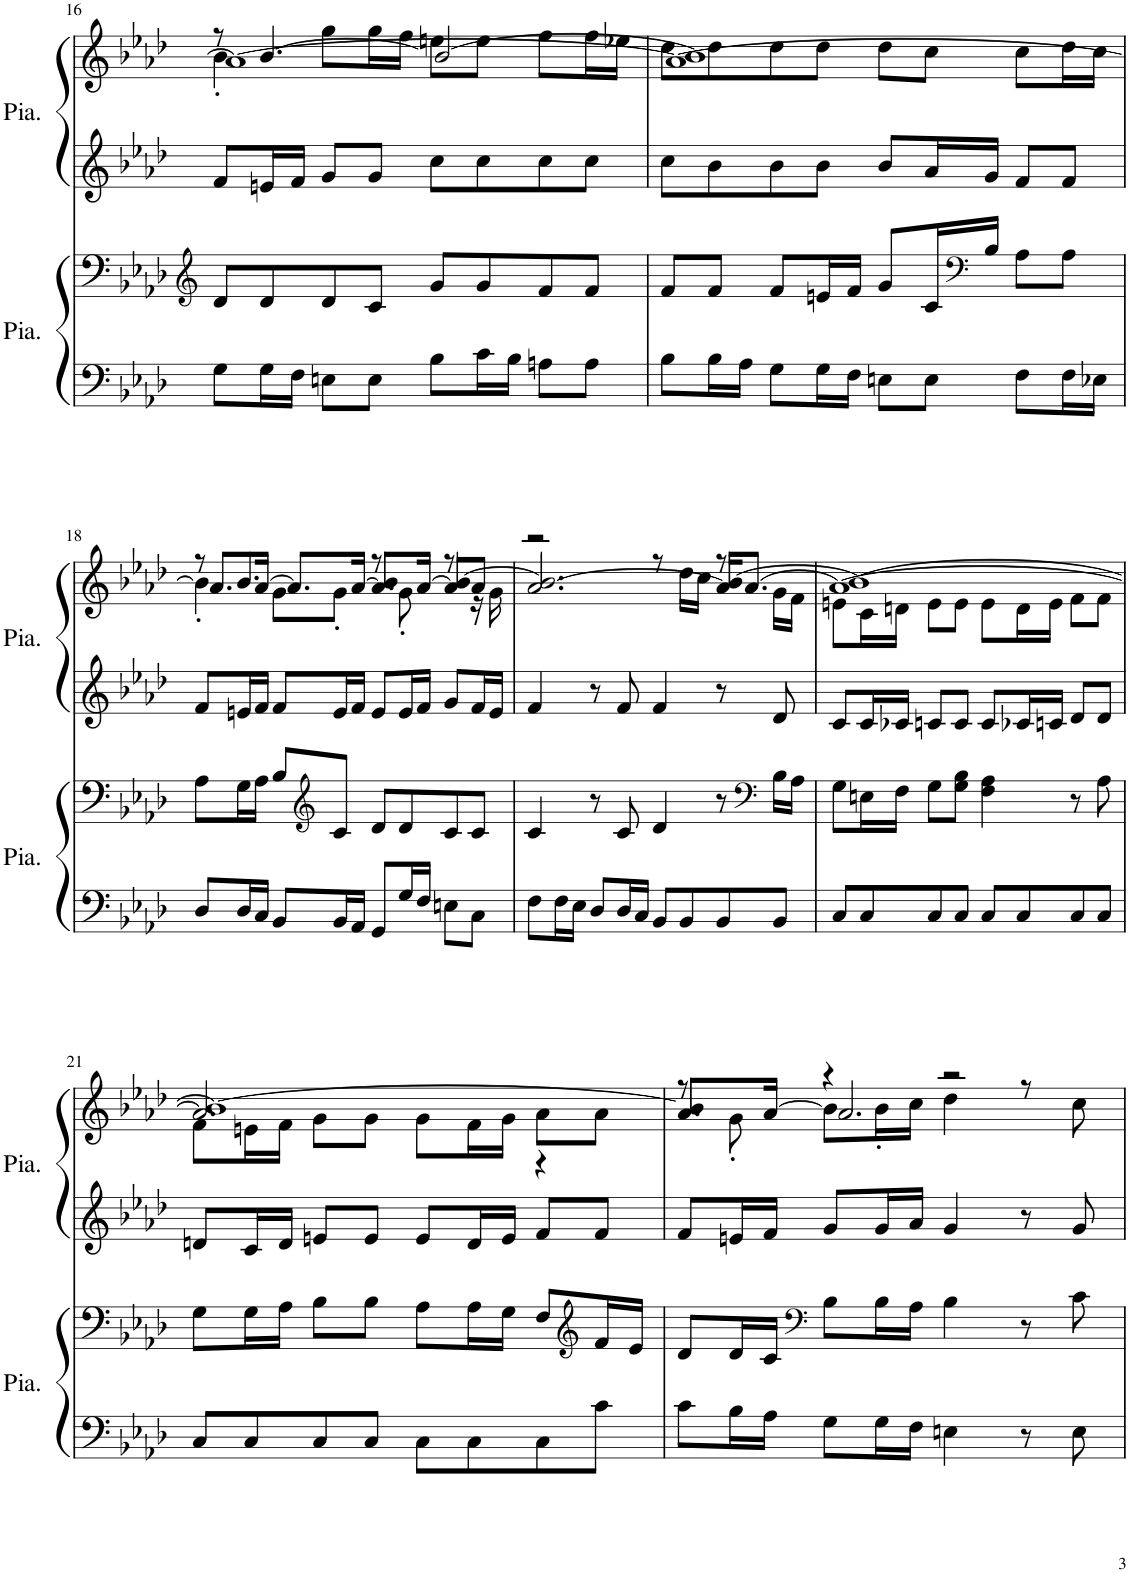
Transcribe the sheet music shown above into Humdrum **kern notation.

**kern	**kern	**kern	**kern
*part2	*part2	*part1	*part1
*staff4	*staff3	*staff2	*staff1
*I"Piano	*	*I"Piano	*
*I'Pia.	*	*I'Pia.	*
!!LO:PB:g=z
*clefF4	*clefG2	*clefG2	*clefG2
*k[b-e-a-d-]	*k[b-e-a-d-]	*k[b-e-a-d-]	*k[b-e-a-d-]
*M4/4	*M4/4	*M4/4	*M4/4
=16	=16	=16	=16
*	*	*	*^
*	*	*	*	*^
8G\L	8d-/L	8f/L	8r	4b-'\	1a-_
16G\L	8d-/	16en/L	[4.b-/	.	.
16F\JJ	.	16f/JJ	.	.	.
8En\L	8d-/	8g/L	.	8gg\L	.
8E\J	8c/J	8g/J	.	16gg\L	.
.	.	.	.	16ff\JJ	.
8B-\L	8g/L	8cc\L	2b-/_	8een\L	.
16c\L	8g/	8cc\	.	8ee\J	.
16B-\JJ	.	.	.	.	.
8An\L	8f/	8cc\	.	8ff\L	.
8A\J	8f/J	8cc\J	.	16ff\L	.
.	.	.	.	16ee-X\JJ	.
=17	=17	=17	=17	=17	=17
8B-\L	8f/L	8cc\L	1b-]	8dd-\L	1a-_
16B-\L	8f/J	8b-\	.	8dd-\	.
16A-\JJ	.	.	.	.	.
8G\L	8f/L	8b-\	.	8dd-\	.
16G\L	16en/L	8b-\J	.	8dd-\J	.
16F\JJ	16f/JJ	.	.	.	.
8En\L	8g/L	8b-/L	.	8dd-\L	.
8E\J	16c/L	16a-/L	.	8cc\J	.
*	*clefF4	*	*	*	*
.	16B-/JJ	16g/JJ	.	.	.
8F\L	8A-\L	8f/L	.	8cc\L	.
16F\L	8A-\J	8f/J	.	16dd-\L	.
16E-X\JJ	.	.	.	16cc\JJ	.
!!LO:LB:g=z	!!	!!
=18	=18	=18	=18	=18	=18
8D-/L	8A-\L	8f/L	8r	4b-'\	8.a-/L]
16D-/L	16G\L	16en/L	4.b-/	.	.
16C/JJ	16A-\JJ	16f/JJ	.	.	[16a-/Jk
8BB-/L	8B-/L	8f/L	.	8g\L	8.a-/L]
*	*clefG2	*	*	*	*
16BB-/L	8c/J	16e/L	.	8g'\J	.
16AA-/JJ	.	16f/JJ	.	.	[16a-/Jk
8GG/L	8d-/L	8e/L	4b-/	8r	8.a-/L]
16G/L	8d-/	16e/L	.	8g'\	.
16F/JJ	.	16f/JJ	.	.	[16a-/Jk
8En\L	8c/	8g/L	[4b-/	8r	8a-/L]
8C\J	8c/J	16f/L	.	16r	8a-/J
.	.	16e/JJ	.	16g\	.
=19	=19	=19	=19	=19	=19
8F\L	4c/	4f/	2.b-/]	2r	[2.a-/
16F\L	.	.	.	.	.
16E-\JJ	.	.	.	.	.
8D-/L	8r	8r	.	.	.
16D-/L	8c/	8f/	.	.	.
16C/JJ	.	.	.	.	.
8BB-/L	4d-/	4f/	.	8r	.
8BB-/	.	.	.	16dd-\LL	.
.	.	.	.	16cc\JJ	.
8BB-/	8r	8r	[4b-/	8r	16a-/KL]
.	.	.	.	.	[8.a-/J
*	*clefF4	*	*	*	*
8BB-/J	16B-\LL	8d-/	.	16g\LL	.
.	16A-\JJ	.	.	16f\JJ	.
=20	=20	=20	=20	=20	=20
8C/L	8G\L	8c/L	1b-_	8en\L	1a-_
8C/	16En\L	16c/L	.	16c\L	.
.	16F\JJ	16c-X/JJ	.	16dn\JJ	.
8C/	8G\L	8cn/L	.	8e\L	.
8C/J	8G\ 8B-\J	8c/J	.	8e\J	.
8C/L	4F\ 4A-\	8c/L	.	8e\L	.
8C/	.	16c-X/L	.	16d\L	.
.	.	16cn/JJ	.	16e\JJ	.
8C/	8r	8d-/L	.	8f\L	.
8C/J	8A-\	8d-/J	.	8f\J	.
!!LO:LB:g=z	!!	!!
=21	=21	=21	=21	=21	=21
8C/L	8G\L	8dn/L	1b-_	8f\L	2.a-/]
8C/	16G\L	16c/L	.	16en\L	.
.	16A-\JJ	16d/JJ	.	16f\JJ	.
8C/	8B-\L	8en/L	.	8g\L	.
8C/J	8B-\J	8e/J	.	8g\J	.
8C\L	8A-\L	8e/L	.	8g\L	.
8C\	16A-\L	16d/L	.	16f\L	.
.	16G\JJ	16e/JJ	.	16g\JJ	.
8C\	8F/L	8f/L	.	8a-\L	4r
*	*clefG2	*	*	*	*
8c\J	16f/L	8f/J	.	8a-\J	.
.	16e-/JJ	.	.	.	.
=22	=22	=22	=22	=22	=22
8c\L	8d-/L	8f/L	4b-/]	8r	8.a-/L
16B-\L	16d-/L	16en/L	.	8g'\	.
16A-\JJ	16c/JJ	16f/JJ	.	.	[16a-/Jk
*	*clefF4	*	*	*	*
8G\L	8B-\L	8g/L	4r	8b-\L	2.a-/]
16G\L	16B-\L	16g/L	.	16b-'\L	.
16F\JJ	16A-\JJ	16a-/JJ	.	16cc\JJ	.
4En\	4B-\	4g/	2r	4dd-\	.
8r	8r	8r	.	8r	.
8E\	8c\	8g/	.	8cc\	.
*	*	*	*v	*v	*v
=	=	=	=
*-	*-	*-	*-
